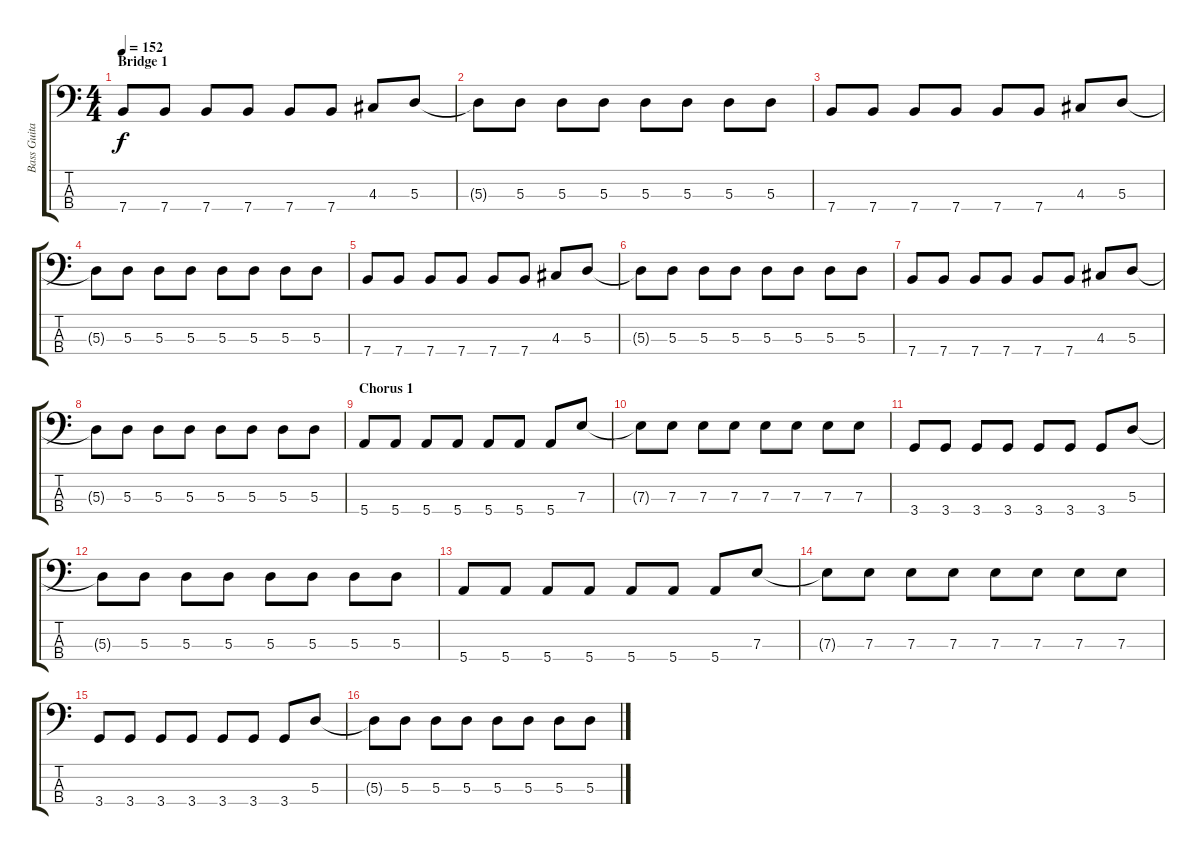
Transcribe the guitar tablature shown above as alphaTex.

\track ("Bass Guitar" "Bass Guita") {instrument electricbasspick}
\staff {score tabs}
\tuning (G2 D2 A1 E1) {hide}
\ts (4 4)
\section ("" "Bridge 1")
\tempo 152
\clef f4
\ks c
7.4.8{dy f} 7.4.8 7.4.8 7.4.8 7.4.8 7.4.8 4.3.8 5.3.8 |
5.3{t}.8 5.3.8 5.3.8 5.3.8 5.3.8 5.3.8 5.3.8 5.3.8 |
7.4.8 7.4.8 7.4.8 7.4.8 7.4.8 7.4.8 4.3.8 5.3.8 |
5.3{t}.8 5.3.8 5.3.8 5.3.8 5.3.8 5.3.8 5.3.8 5.3.8 |
7.4.8 7.4.8 7.4.8 7.4.8 7.4.8 7.4.8 4.3.8 5.3.8 |
5.3{t}.8 5.3.8 5.3.8 5.3.8 5.3.8 5.3.8 5.3.8 5.3.8 |
7.4.8 7.4.8 7.4.8 7.4.8 7.4.8 7.4.8 4.3.8 5.3.8 |
5.3{t}.8 5.3.8 5.3.8 5.3.8 5.3.8 5.3.8 5.3.8 5.3.8 |
\section ("" "Chorus 1")
5.4.8 5.4.8 5.4.8 5.4.8 5.4.8 5.4.8 5.4.8 7.3.8 |
7.3{t}.8 7.3.8 7.3.8 7.3.8 7.3.8 7.3.8 7.3.8 7.3.8 |
3.4.8 3.4.8 3.4.8 3.4.8 3.4.8 3.4.8 3.4.8 5.3.8 |
5.3{t}.8 5.3.8 5.3.8 5.3.8 5.3.8 5.3.8 5.3.8 5.3.8 |
5.4.8 5.4.8 5.4.8 5.4.8 5.4.8 5.4.8 5.4.8 7.3.8 |
7.3{t}.8 7.3.8 7.3.8 7.3.8 7.3.8 7.3.8 7.3.8 7.3.8 |
3.4.8 3.4.8 3.4.8 3.4.8 3.4.8 3.4.8 3.4.8 5.3.8 |
5.3{t}.8 5.3.8 5.3.8 5.3.8 5.3.8 5.3.8 5.3.8 5.3.8
